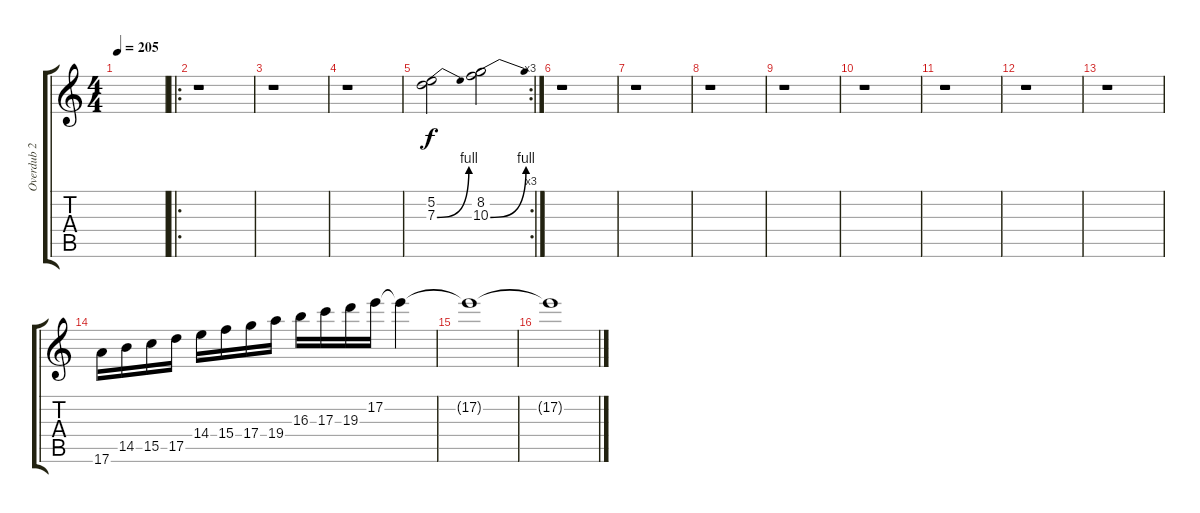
\track ("Overdub 2" "Overdub 2") {instrument distortionguitar}
\staff {score tabs}
\tuning (E4 B3 G3 D3 A2 E2) {hide}
\ts (4 4)
\tempo 205
\clef g2
\ks c
|
\ro
r.1 |
r.1 |
r.1 |
\rc 3
(5.2 7.3{be (bend 0 0 60 4)}).2 (8.2 10.3{be (bend 0 0 60 4)}).2 |
r.1 |
r.1 |
r.1 |
r.1 |
r.1 |
r.1 |
r.1 |
r.1 |
17.6.16 14.5.16 15.5.16 17.5.16 14.4.16 15.4.16 17.4.16 19.4.16 16.3.16 17.3.16 19.3.16 17.2.16 17.2{t}.4 |
17.2{t}.1 |
17.2{t}.1
